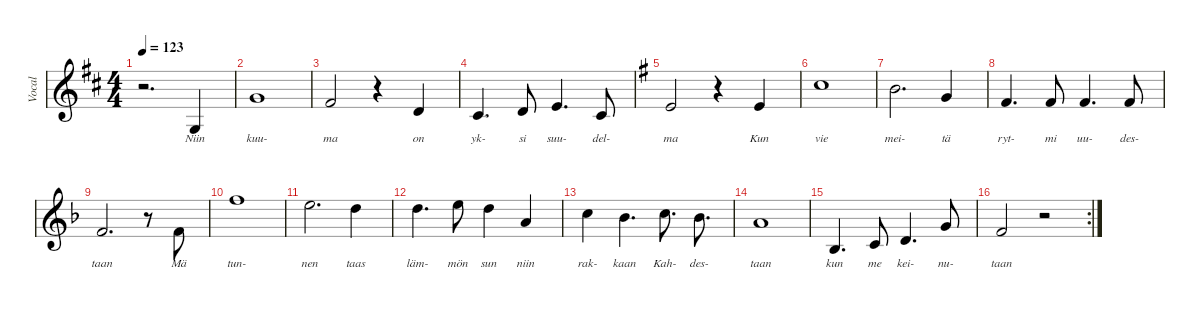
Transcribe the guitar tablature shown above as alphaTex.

\defaultSystemsLayout 4
\hideDynamics
\bracketExtendMode nobrackets
\track ("Vocal" "Vocal") {instrument lead6voice}
\staff {score}
\tuning (E4 B3 G3 D3 A2 E2)
\ts (4 4)
\tempo 123
\clef g2
\ks d
r.2{d dy mp beam Down} 15.6{acc forcenatural}.4{lyrics (0 "Niin") lyrics (1 "") lyrics (2 "") lyrics (3 "") lyrics (4 "") beam Up} |
12.3{acc forcenatural}.1{lyrics (0 "kuu-") lyrics (1 "") lyrics (2 "") lyrics (3 "") lyrics (4 "") beam Up} |
16.4{acc #}.2{lyrics (0 "ma") lyrics (1 "") lyrics (2 "") lyrics (3 "") lyrics (4 "") beam Up} r.4{beam Down} 12.4{acc forcenatural}.4{lyrics (0 "on") lyrics (1 "") lyrics (2 "") lyrics (3 "") lyrics (4 "") beam Up} |
16.5{acc #}.4{d lyrics (0 "yk-") lyrics (1 "") lyrics (2 "") lyrics (3 "") lyrics (4 "") beam Up} 12.4{acc forcenatural}.8{lyrics (0 "si") lyrics (1 "") lyrics (2 "") lyrics (3 "") lyrics (4 "") beam Up} 14.4{acc forcenatural}.4{d lyrics (0 "suu-") lyrics (1 "") lyrics (2 "") lyrics (3 "") lyrics (4 "") beam Up} 16.5{acc #}.8{lyrics (0 "del-") lyrics (1 "") lyrics (2 "") lyrics (3 "") lyrics (4 "") beam Up} |
\ks g
14.4{acc forcenatural}.2{lyrics (0 "ma") lyrics (1 "") lyrics (2 "") lyrics (3 "") lyrics (4 "") beam Up} r.4{beam Down} 14.4{acc forcenatural}.4{lyrics (0 "Kun") lyrics (1 "") lyrics (2 "") lyrics (3 "") lyrics (4 "") beam Up} |
13.2{acc forcenatural}.1{lyrics (0 "vie") lyrics (1 "") lyrics (2 "") lyrics (3 "") lyrics (4 "") beam Down} |
12.2{acc forcenatural}.2{d lyrics (0 "mei-") lyrics (1 "") lyrics (2 "") lyrics (3 "") lyrics (4 "") beam Down} 12.3{acc forcenatural}.4{lyrics (0 "tä") lyrics (1 "") lyrics (2 "") lyrics (3 "") lyrics (4 "") beam Up} |
16.4{acc #}.4{d lyrics (0 "ryt-") lyrics (1 "") lyrics (2 "") lyrics (3 "") lyrics (4 "") beam Up} 16.4{acc #}.8{lyrics (0 "mi") lyrics (1 "") lyrics (2 "") lyrics (3 "") lyrics (4 "") beam Up} 16.4{acc #}.4{d lyrics (0 "uu-") lyrics (1 "") lyrics (2 "") lyrics (3 "") lyrics (4 "") beam Up} 16.4{acc #}.8{lyrics (0 "des-") lyrics (1 "") lyrics (2 "") lyrics (3 "") lyrics (4 "") beam Up} |
\ks f
15.4{acc forcenatural}.2{d lyrics (0 "taan") lyrics (1 "") lyrics (2 "") lyrics (3 "") lyrics (4 "") beam Up} r.8{beam Down} 15.4{acc forcenatural}.8{lyrics (0 "Mä") lyrics (1 "") lyrics (2 "") lyrics (3 "") lyrics (4 "") beam Up} |
13.1{acc forcenatural}.1{lyrics (0 "tun-") lyrics (1 "") lyrics (2 "") lyrics (3 "") lyrics (4 "") beam Down} |
12.1{acc forcenatural}.2{d lyrics (0 "nen") lyrics (1 "") lyrics (2 "") lyrics (3 "") lyrics (4 "") beam Down} 15.2{acc forcenatural}.4{lyrics (0 "taas") lyrics (1 "") lyrics (2 "") lyrics (3 "") lyrics (4 "") beam Down} |
15.2{acc forcenatural}.4{d lyrics (0 "läm-") lyrics (1 "") lyrics (2 "") lyrics (3 "") lyrics (4 "") beam Down} 12.1{acc forcenatural}.8{lyrics (0 "mön") lyrics (1 "") lyrics (2 "") lyrics (3 "") lyrics (4 "") beam Down} 15.2{acc forcenatural}.4{lyrics (0 "sun") lyrics (1 "") lyrics (2 "") lyrics (3 "") lyrics (4 "") beam Down} 14.3{acc forcenatural}.4{lyrics (0 "niin") lyrics (1 "") lyrics (2 "") lyrics (3 "") lyrics (4 "") beam Up} |
13.2{acc forcenatural}.4{lyrics (0 "rak-") lyrics (1 "") lyrics (2 "") lyrics (3 "") lyrics (4 "") beam Down} 15.3{acc b}.4{d lyrics (0 "kaan") lyrics (1 "") lyrics (2 "") lyrics (3 "") lyrics (4 "") beam Down} 13.2{acc forcenatural}.8{d lyrics (0 "Kah-") lyrics (1 "") lyrics (2 "") lyrics (3 "") lyrics (4 "") beam Down} 15.3{acc b}.8{d lyrics (0 "des-") lyrics (1 "") lyrics (2 "") lyrics (3 "") lyrics (4 "") beam Down} |
14.3{acc forcenatural}.1{lyrics (0 "taan") lyrics (1 "") lyrics (2 "") lyrics (3 "") lyrics (4 "") beam Up} |
13.5{acc b}.4{d lyrics (0 "kun") lyrics (1 "") lyrics (2 "") lyrics (3 "") lyrics (4 "") beam Up} 15.5{acc forcenatural}.8{lyrics (0 "me") lyrics (1 "") lyrics (2 "") lyrics (3 "") lyrics (4 "") beam Up} 12.4{acc forcenatural}.4{d lyrics (0 "kei-") lyrics (1 "") lyrics (2 "") lyrics (3 "") lyrics (4 "") beam Up} 12.3{acc forcenatural}.8{lyrics (0 "nu-") lyrics (1 "") lyrics (2 "") lyrics (3 "") lyrics (4 "") beam Up} |
\rc 2
15.4{acc forcenatural}.2{lyrics (0 "taan") lyrics (1 "") lyrics (2 "") lyrics (3 "") lyrics (4 "") beam Up} r.2{beam Down}
